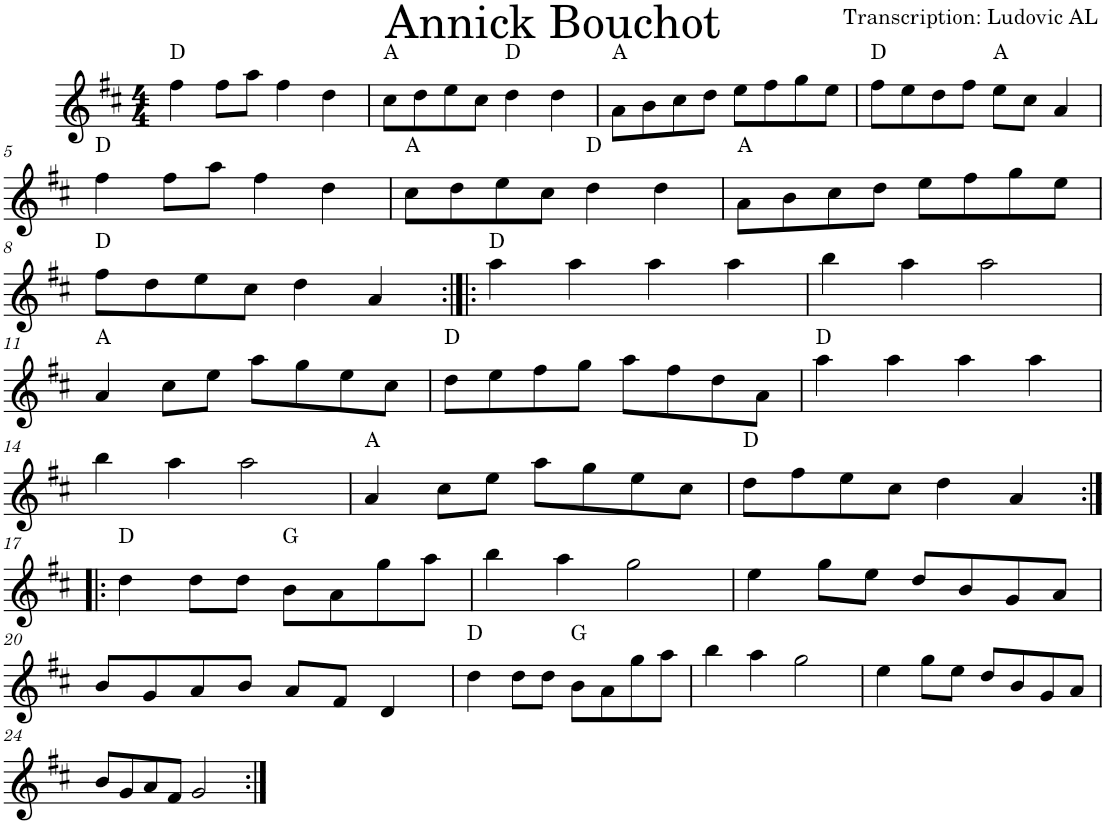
**kern	**harte
*part1	*part1
*staff1	*
*I"Violon	*
*I'Vln.	*
*clefG2	*
*k[f#c#]	*
*M4/4	*
=1	=1
4ff#\	D:maj
8ff#\L	.
8aa\J	.
4ff#\	.
4dd\	.
=2	=2
8cc#\L	A:maj
8dd\	.
8ee\	.
8cc#\J	.
4dd\	D:maj
4dd\	.
=3	=3
8a\L	A:maj
8b\	.
8cc#\	.
8dd\J	.
8ee\L	.
8ff#\	.
8gg\	.
8ee\J	.
=4	=4
8ff#\L	D:maj
8ee\	.
8dd\	.
8ff#\J	.
8ee\L	A:maj
8cc#\J	.
4a/	.
!!LO:LB:g=z
=5	=5
4ff#\	D:maj
8ff#\L	.
8aa\J	.
4ff#\	.
4dd\	.
=6	=6
8cc#\L	A:maj
8dd\	.
8ee\	.
8cc#\J	.
4dd\	D:maj
4dd\	.
=7	=7
8a\L	A:maj
8b\	.
8cc#\	.
8dd\J	.
8ee\L	.
8ff#\	.
8gg\	.
8ee\J	.
!!LO:LB:g=z
=8	=8
8ff#\L	D:maj
8dd\	.
8ee\	.
8cc#\J	.
4dd\	.
4a/	.
=9:|!|:	=9:|!|:
4aa\	D:maj
4aa\	.
4aa\	.
4aa\	.
=10	=10
4bb\	.
4aa\	.
2aa\	.
!!LO:LB:g=z
=11	=11
4a/	A:maj
8cc#\L	.
8ee\J	.
8aa\L	.
8gg\	.
8ee\	.
8cc#\J	.
=12	=12
8dd\L	D:maj
8ee\	.
8ff#\	.
8gg\J	.
8aa\L	.
8ff#\	.
8dd\	.
8a\J	.
=13	=13
4aa\	D:maj
4aa\	.
4aa\	.
4aa\	.
!!LO:LB:g=z
=14	=14
4bb\	.
4aa\	.
2aa\	.
=15	=15
4a/	A:maj
8cc#\L	.
8ee\J	.
8aa\L	.
8gg\	.
8ee\	.
8cc#\J	.
=16	=16
8dd\L	D:maj
8ff#\	.
8ee\	.
8cc#\J	.
4dd\	.
4a/	.
!!LO:LB:g=z
=17:|!|:	=17:|!|:
4dd\	D:maj
8dd\L	.
8dd\J	.
8b\L	G:maj
8a\	.
8gg\	.
8aa\J	.
=18	=18
4bb\	.
4aa\	.
2gg\	.
=19	=19
4ee\	.
8gg\L	.
8ee\J	.
8dd/L	.
8b/	.
8g/	.
8a/J	.
!!LO:LB:g=z
=20	=20
8b/L	.
8g/	.
8a/	.
8b/J	.
8a/L	.
8f#/J	.
4d/	.
=21	=21
4dd\	D:maj
8dd\L	.
8dd\J	.
8b\L	G:maj
8a\	.
8gg\	.
8aa\J	.
=22	=22
4bb\	.
4aa\	.
2gg\	.
=23	=23
4ee\	.
8gg\L	.
8ee\J	.
8dd/L	.
8b/	.
8g/	.
8a/J	.
!!LO:LB:g=z
=24	=24
8b/L	.
8g/	.
8a/	.
8f#/J	.
2g/	.
=:|!	=:|!
*-	*-
